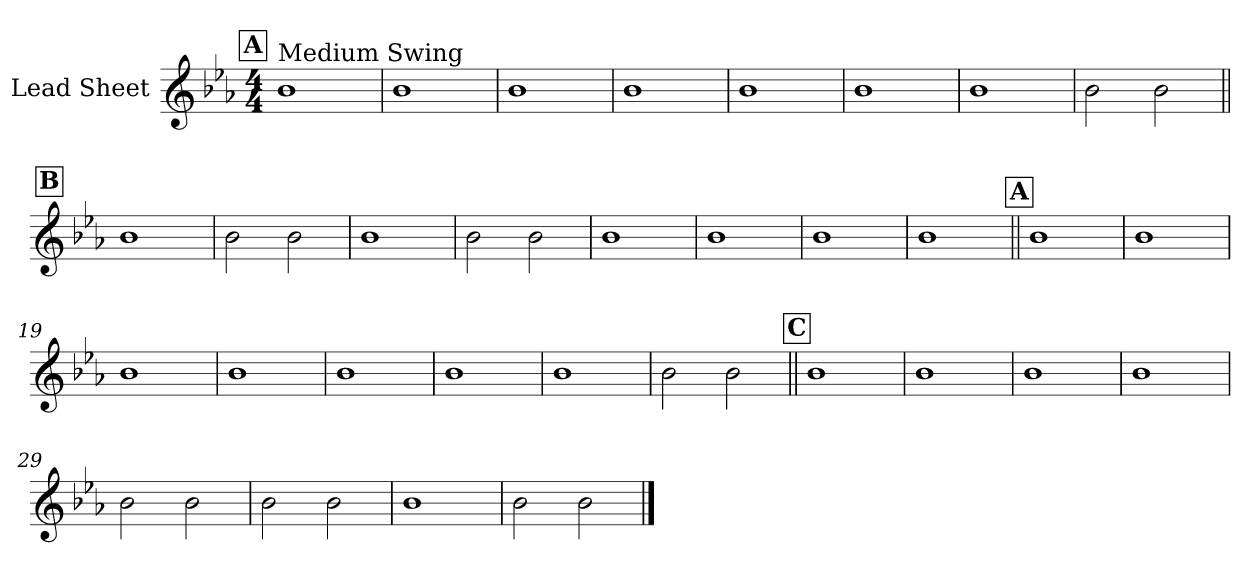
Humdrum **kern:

**kern
*part1
*staff1
*I"Lead Sheet
*clefG2
*k[b-e-a-]
*E-:
*M4/4
!!LO:REH:place=s1:a:fs=14:t=A
=1
!LO:TX:a:t=Medium Swing
1b-
=2
1b-
=3
1b-
=4
1b-
!!LO:LB:g=z
=5
1b-
=6
1b-
=7
1b-
=8
2b-\
2b-\
!!LO:LB:g=z
!!LO:REH:place=s1:a:fs=14:t=B
=9||
1b-
=10
2b-\
2b-\
=11
1b-
=12
2b-\
2b-\
!!LO:LB:g=z
=13
1b-
=14
1b-
=15
1b-
=16
1b-
!!LO:LB:g=z
!!LO:REH:place=s1:a:fs=14:t=A
=17||
1b-
=18
1b-
=19
1b-
=20
1b-
!!LO:LB:g=z
=21
1b-
=22
1b-
=23
1b-
=24
2b-\
2b-\
!!LO:LB:g=z
!!LO:REH:place=s1:a:fs=14:t=C
=25||
1b-
=26
1b-
=27
1b-
=28
1b-
!!LO:LB:g=z
=29
2b-\
2b-\
=30
2b-\
2b-\
=31
1b-
=32
2b-\
2b-\
==
*-
